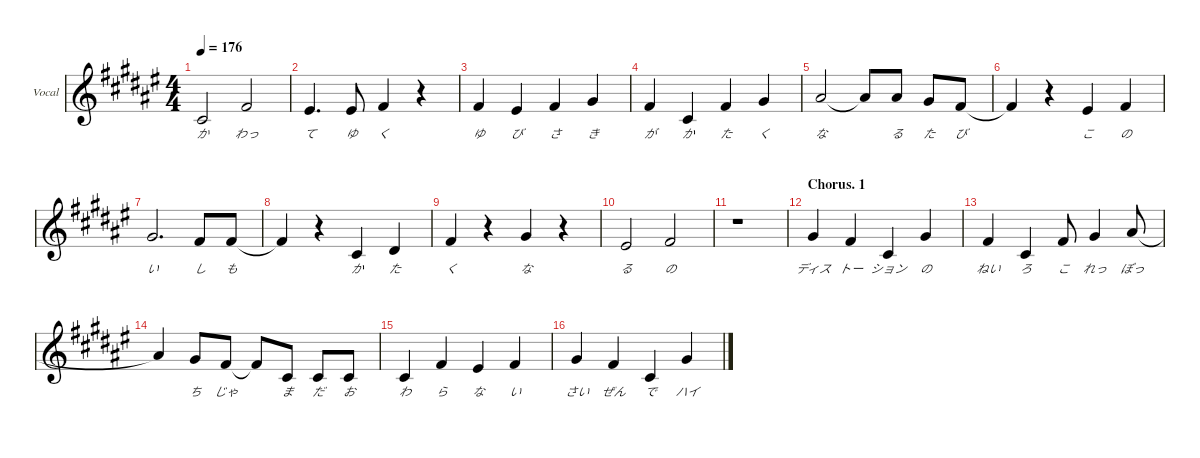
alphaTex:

\defaultSystemsLayout 4
\hideDynamics
\bracketExtendMode nobrackets
\firstSystemTrackNameOrientation horizontal
\track ("Vocal" "Vocal") {defaultSystemsLayout 4 mute instrument lead7fifths}
\staff {score}
\tuning (E4 B3 G3 D3 A2 E2)
\ts (4 4)
\tempo 176
\clef g2
\scale
0.227934
\ks f#
2.2{acc #}.2{lyrics (0 "か") lyrics (1 "") lyrics (2 "") lyrics (3 "") lyrics (4 "") dy f beam Up} 2.1{acc #}.2{lyrics (0 "わっ") lyrics (1 "") lyrics (2 "") lyrics (3 "") lyrics (4 "") beam Up} |
\scale
0.228592 1.1{acc #}.4{d lyrics (0 "て") lyrics (1 "") lyrics (2 "") lyrics (3 "") lyrics (4 "") beam Up} 1.1{acc #}.8{lyrics (0 "ゆ") lyrics (1 "") lyrics (2 "") lyrics (3 "") lyrics (4 "") beam Up} 2.1{acc #}.4{lyrics (0 "く") lyrics (1 "") lyrics (2 "") lyrics (3 "") lyrics (4 "") beam Up} r.4{beam Down} |
\scale
0.314224 2.1{acc #}.4{lyrics (0 "ゆ") lyrics (1 "") lyrics (2 "") lyrics (3 "") lyrics (4 "") beam Up} 1.1{acc #}.4{lyrics (0 "び") lyrics (1 "") lyrics (2 "") lyrics (3 "") lyrics (4 "") beam Up} 2.1{acc #}.4{lyrics (0 "さ") lyrics (1 "") lyrics (2 "") lyrics (3 "") lyrics (4 "") beam Up} 4.1{acc #}.4{lyrics (0 "き") lyrics (1 "") lyrics (2 "") lyrics (3 "") lyrics (4 "") beam Up} |
\scale
0.228592 2.1{acc #}.4{lyrics (0 "が") lyrics (1 "") lyrics (2 "") lyrics (3 "") lyrics (4 "") beam Up} 2.2{acc #}.4{lyrics (0 "か") lyrics (1 "") lyrics (2 "") lyrics (3 "") lyrics (4 "") beam Up} 2.1{acc #}.4{lyrics (0 "た") lyrics (1 "") lyrics (2 "") lyrics (3 "") lyrics (4 "") beam Up} 4.1{acc #}.4{lyrics (0 "く") lyrics (1 "") lyrics (2 "") lyrics (3 "") lyrics (4 "") beam Up} |
\scale
0.228592 6.1{acc #}.2{lyrics (0 "な") lyrics (1 "") lyrics (2 "") lyrics (3 "") lyrics (4 "") beam Up} 6.1{t acc #}.8{beam Up} 6.1{acc #}.8{lyrics (0 "る") lyrics (1 "") lyrics (2 "") lyrics (3 "") lyrics (4 "") beam Up} 4.1{acc #}.8{lyrics (0 "た") lyrics (1 "") lyrics (2 "") lyrics (3 "") lyrics (4 "") beam Up} 2.1{acc #}.8{lyrics (0 "び") lyrics (1 "") lyrics (2 "") lyrics (3 "") lyrics (4 "") beam Up} |
\scale
0.228592 2.1{t acc #}.4{beam Up} r.4{beam Down} 1.1{acc #}.4{lyrics (0 "こ") lyrics (1 "") lyrics (2 "") lyrics (3 "") lyrics (4 "") beam Up} 2.1{acc #}.4{lyrics (0 "の") lyrics (1 "") lyrics (2 "") lyrics (3 "") lyrics (4 "") beam Up} |
\scale
0.314224 4.1{acc #}.2{d lyrics (0 "い") lyrics (1 "") lyrics (2 "") lyrics (3 "") lyrics (4 "") beam Up} 2.1{acc #}.8{lyrics (0 "し") lyrics (1 "") lyrics (2 "") lyrics (3 "") lyrics (4 "") beam Up} 2.1{acc #}.8{lyrics (0 "も") lyrics (1 "") lyrics (2 "") lyrics (3 "") lyrics (4 "") beam Up} |
\scale
0.228592 2.1{t acc #}.4{beam Up} r.4{beam Down} 2.2{acc #}.4{lyrics (0 "か") lyrics (1 "") lyrics (2 "") lyrics (3 "") lyrics (4 "") beam Up} 4.2{acc #}.4{lyrics (0 "た") lyrics (1 "") lyrics (2 "") lyrics (3 "") lyrics (4 "") beam Up} |
\scale
0.228921 2.1{acc #}.4{lyrics (0 "く") lyrics (1 "") lyrics (2 "") lyrics (3 "") lyrics (4 "") beam Up} r.4{beam Down} 4.1{acc #}.4{lyrics (0 "な") lyrics (1 "") lyrics (2 "") lyrics (3 "") lyrics (4 "") beam Up} r.4{beam Down} |
\scale
0.228263 1.1{acc #}.2{lyrics (0 "る") lyrics (1 "") lyrics (2 "") lyrics (3 "") lyrics (4 "") beam Up} 2.1{acc #}.2{lyrics (0 "の") lyrics (1 "") lyrics (2 "") lyrics (3 "") lyrics (4 "") beam Up} |
r.1{beam Down} |
\section ("" "Chorus. 1")
\scale
0.31521 4.1{acc #}.4{lyrics (0 "ディス") lyrics (1 "") lyrics (2 "") lyrics (3 "") lyrics (4 "") beam Up} 2.1{acc #}.4{lyrics (0 "トー") lyrics (1 "") lyrics (2 "") lyrics (3 "") lyrics (4 "") beam Up} 2.2{acc #}.4{lyrics (0 "ション") lyrics (1 "") lyrics (2 "") lyrics (3 "") lyrics (4 "") beam Up} 4.1{acc #}.4{lyrics (0 "の") lyrics (1 "") lyrics (2 "") lyrics (3 "") lyrics (4 "") beam Up} |
\scale
0.228263 2.1{acc #}.4{lyrics (0 "ねい") lyrics (1 "") lyrics (2 "") lyrics (3 "") lyrics (4 "") beam Up} 2.2{acc #}.4{lyrics (0 "ろ") lyrics (1 "") lyrics (2 "") lyrics (3 "") lyrics (4 "") beam Up} 2.1{acc #}.8{lyrics (0 "こ") lyrics (1 "") lyrics (2 "") lyrics (3 "") lyrics (4 "") beam Up} 4.1{acc #}.4{lyrics (0 "れっ") lyrics (1 "") lyrics (2 "") lyrics (3 "") lyrics (4 "") beam Up} 6.1{acc #}.8{lyrics (0 "ぽっ") lyrics (1 "") lyrics (2 "") lyrics (3 "") lyrics (4 "") beam Up} |
\scale
0.228263 6.1{t acc #}.4{beam Up} 4.1{acc #}.8{lyrics (0 "ち") lyrics (1 "") lyrics (2 "") lyrics (3 "") lyrics (4 "") beam Up} 2.1{acc #}.8{lyrics (0 "じゃ") lyrics (1 "") lyrics (2 "") lyrics (3 "") lyrics (4 "") beam Up} 2.1{t acc #}.8{beam Up} 2.2{acc #}.8{lyrics (0 "ま") lyrics (1 "") lyrics (2 "") lyrics (3 "") lyrics (4 "") beam Up} 2.2{acc #}.8{lyrics (0 "だ") lyrics (1 "") lyrics (2 "") lyrics (3 "") lyrics (4 "") beam Up} 2.2{acc #}.8{lyrics (0 "お") lyrics (1 "") lyrics (2 "") lyrics (3 "") lyrics (4 "") beam Up} |
\scale
0.228263 2.2{acc #}.4{lyrics (0 "わ") lyrics (1 "") lyrics (2 "") lyrics (3 "") lyrics (4 "") beam Up} 2.1{acc #}.4{lyrics (0 "ら") lyrics (1 "") lyrics (2 "") lyrics (3 "") lyrics (4 "") beam Up} 1.1{acc #}.4{lyrics (0 "な") lyrics (1 "") lyrics (2 "") lyrics (3 "") lyrics (4 "") beam Up} 2.1{acc #}.4{lyrics (0 "い") lyrics (1 "") lyrics (2 "") lyrics (3 "") lyrics (4 "") beam Up} |
\scale
0.31521 4.1{acc #}.4{lyrics (0 "さい") lyrics (1 "") lyrics (2 "") lyrics (3 "") lyrics (4 "") beam Up} 2.1{acc #}.4{lyrics (0 "ぜん") lyrics (1 "") lyrics (2 "") lyrics (3 "") lyrics (4 "") beam Up} 2.2{acc #}.4{lyrics (0 "で") lyrics (1 "") lyrics (2 "") lyrics (3 "") lyrics (4 "") beam Up} 4.1{acc #}.4{lyrics (0 "ハイ") lyrics (1 "") lyrics (2 "") lyrics (3 "") lyrics (4 "") beam Up}
